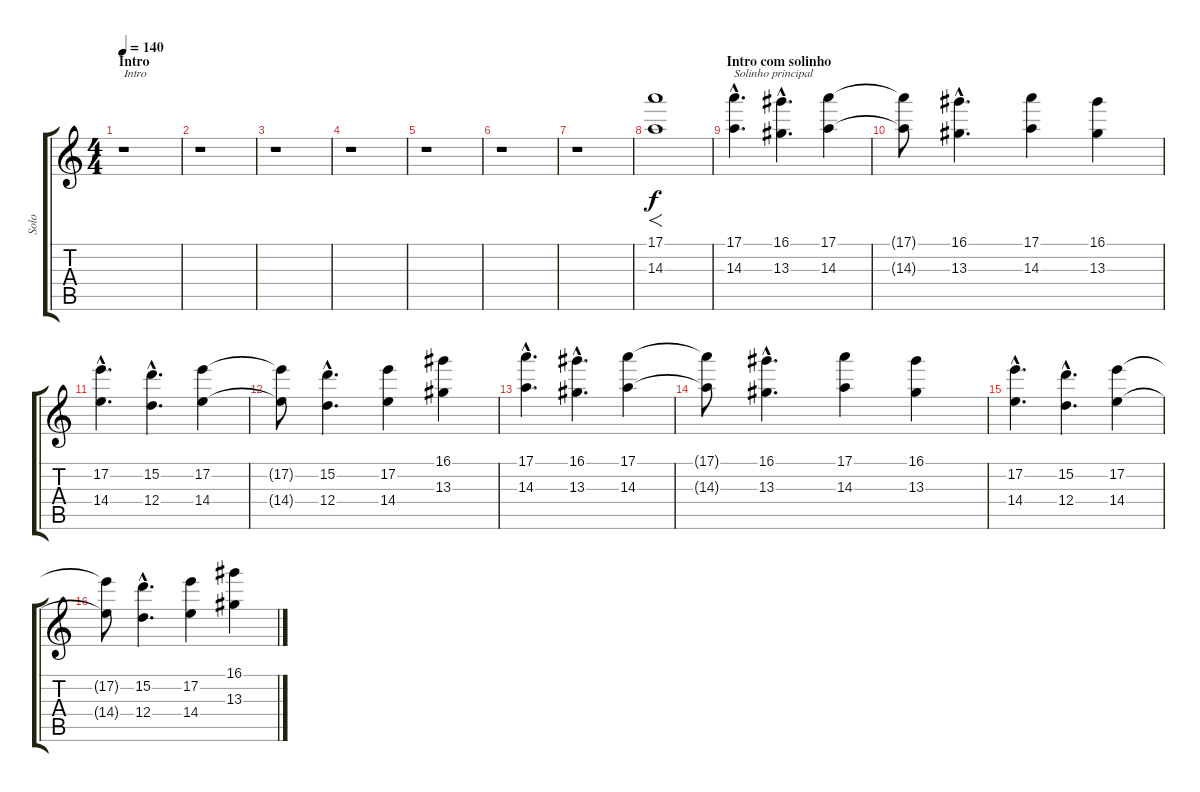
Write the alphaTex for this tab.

\track ("Solo" "Solo") {instrument distortionguitar}
\staff {score tabs}
\tuning (E4 B3 G3 D3 A2 E2) {hide}
\ts (4 4)
\section ("" "Intro")
\tempo 140
\clef g2
\ks c
r.1{txt "Intro" dy f instrument distortionguitar} |
r.1 |
r.1 |
r.1 |
r.1 |
r.1 |
r.1 |
(17.1 14.3).1{f} |
\section ("" "Intro com solinho")
(17.1{hac} 14.3{hac}).4{d txt "Solinho principal"} (16.1{hac} 13.3{hac}).4{d} (17.1 14.3).4 |
(17.1{t} 14.3{t}).8 (16.1{hac} 13.3{hac}).4{d} (17.1 14.3).4 (16.1 13.3).4 |
(17.2{hac} 14.4{hac}).4{d} (15.2{hac} 12.4{hac}).4{d} (17.2 14.4).4 |
(17.2{t} 14.4{t}).8 (15.2{hac} 12.4{hac}).4{d} (17.2 14.4).4 (16.1 13.3).4 |
(17.1{hac} 14.3{hac}).4{d} (16.1{hac} 13.3{hac}).4{d} (17.1 14.3).4 |
(17.1{t} 14.3{t}).8 (16.1{hac} 13.3{hac}).4{d} (17.1 14.3).4 (16.1 13.3).4 |
(17.2{hac} 14.4{hac}).4{d} (15.2{hac} 12.4{hac}).4{d} (17.2 14.4).4 |
(17.2{t} 14.4{t}).8 (15.2{hac} 12.4{hac}).4{d} (17.2 14.4).4 (16.1 13.3).4
